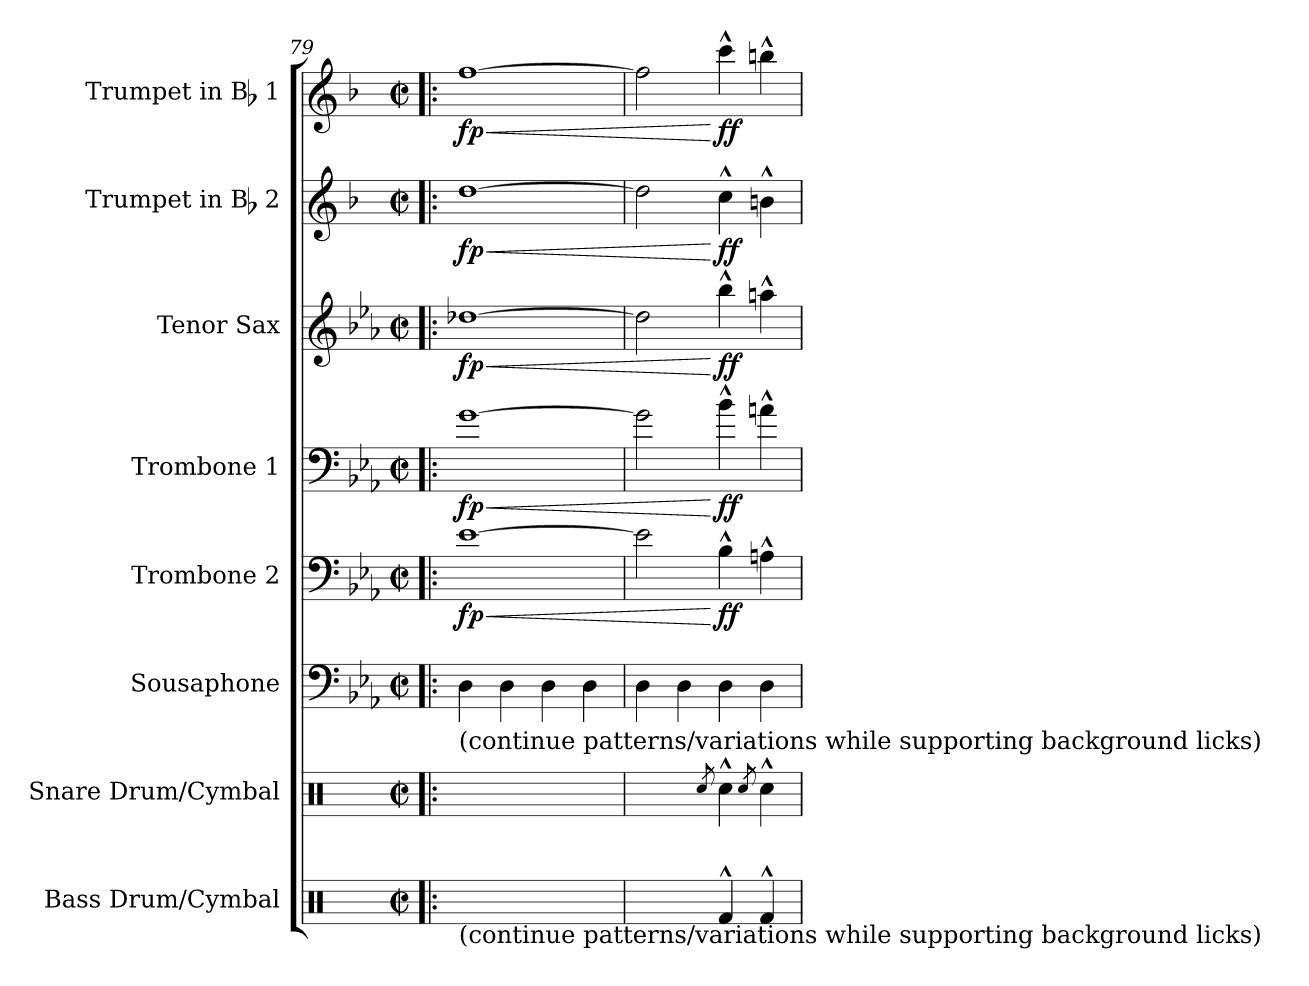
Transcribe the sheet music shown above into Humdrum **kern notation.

**kern	**kern	**kern	**kern	**dynam	**kern	**dynam	**kern	**dynam	**kern	**dynam	**kern	**dynam
*part8	*part7	*part6	*part5	*part5	*part4	*part4	*part3	*part3	*part2	*part2	*part1	*part1
*staff8	*staff7	*staff6	*staff5	*staff5	*staff4	*staff4	*staff3	*staff3	*staff2	*staff2	*staff1	*staff1
*I"Bass Drum/Cymbal	*I"Snare Drum/Cymbal	*I"Sousaphone	*I"Trombone 2	*	*I"Trombone 1	*	*I"Tenor Sax	*	*I"Trumpet in Bb 2	*	*I"Trumpet in Bb 1	*
*I'B.D./Cym	*I'S.D./Cym	*	*I'Tbn. 2	*	*I'Tbn. 1	*	*I'T. Sx.	*	*	*	*	*
*clefX	*clefX	*clefF4	*clefF4	*	*clefF4	*	*clefG2	*	*clefG2	*	*clefG2	*
*	*	*	*	*	*	*	*ITrd8c14	*	*ITrd1c2	*	*ITrd1c2	*
*k[]	*k[]	*k[b-e-a-]	*k[b-e-a-]	*	*k[b-e-a-]	*	*k[b-e-a-]	*	*k[b-e-a-]	*	*k[b-e-a-]	*
*C:	*C:	*E-:	*E-:	*	*E-:	*	*E-:	*	*E-:	*	*E-:	*
*M2/2	*M2/2	*M2/2	*M2/2	*	*M2/2	*	*M2/2	*	*M2/2	*	*M2/2	*
*met(c|)	*met(c|)	*met(c|)	*met(c|)	*	*met(c|)	*	*met(c|)	*	*met(c|)	*	*met(c|)	*
=79!|:	=79!|:	=79!|:	=79!|:	=79!|:	=79!|:	=79!|:	=79!|:	=79!|:	=79!|:	=79!|:	=79!|:	=79!|:
!	!LO:TX:a:t=(continue patterns/variations while supporting background licks)	!	!	!	!	!	!	!	!	!	!	!
!LO:TX:b:t=(continue patterns/variations while supporting background licks)	!	!	!	!	!	!	!	!	!	!	!	!
!	!	!	!	!LO:HP:b	!	!LO:HP:b	!	!LO:HP:b	!	!LO:HP:b	!	!LO:HP:b
4Ri\	4Ri\	4Di\	[>1e-i	< fp	[>1gi	< fp	[>1d-Xi	< fp	[>1cci	< fp	[>1ee-i	< fp
4Ri\	4Ri\	4Di\	.	.	.	.	.	.	.	.	.	.
4Ri\	4Ri\	4Di\	.	.	.	.	.	.	.	.	.	.
4Ri\	4Ri\	4Di\	.	.	.	.	.	.	.	.	.	.
=80	=80	=80	=80	=80	=80	=80	=80	=80	=80	=80	=80	=80
4Ri\	4Ri\	4Di\	2e-i\]	.	2gi\]	.	2d-i\]	.	2cci\]	.	2ee-i\]	.
4Ri\	4Ri\	4Di\	.	.	.	.	.	.	.	.	.	.
.	8qRcc@16@i/	.	.	.	.	.	.	.	.	.	.	.
4Rf^^i/	4Rcc^^i\	4Di\	4B-^^i\	[ ff	4b-^^i\	[ ff	4b-^^i\	[ ff	4b-^^i\	[ ff	4bb-^^i\	[ ff
.	8qRcc@16@i/	.	.	.	.	.	.	.	.	.	.	.
4Rf^^i/	4Rcc^^i\	4Di\	4An^^i\	.	4an^^i\	.	4an^^i\	.	4an^^i\	.	4aan^^i\	.
=	=	=	=	=	=	=	=	=	=	=	=	=
*-	*-	*-	*-	*-	*-	*-	*-	*-	*-	*-	*-	*-
